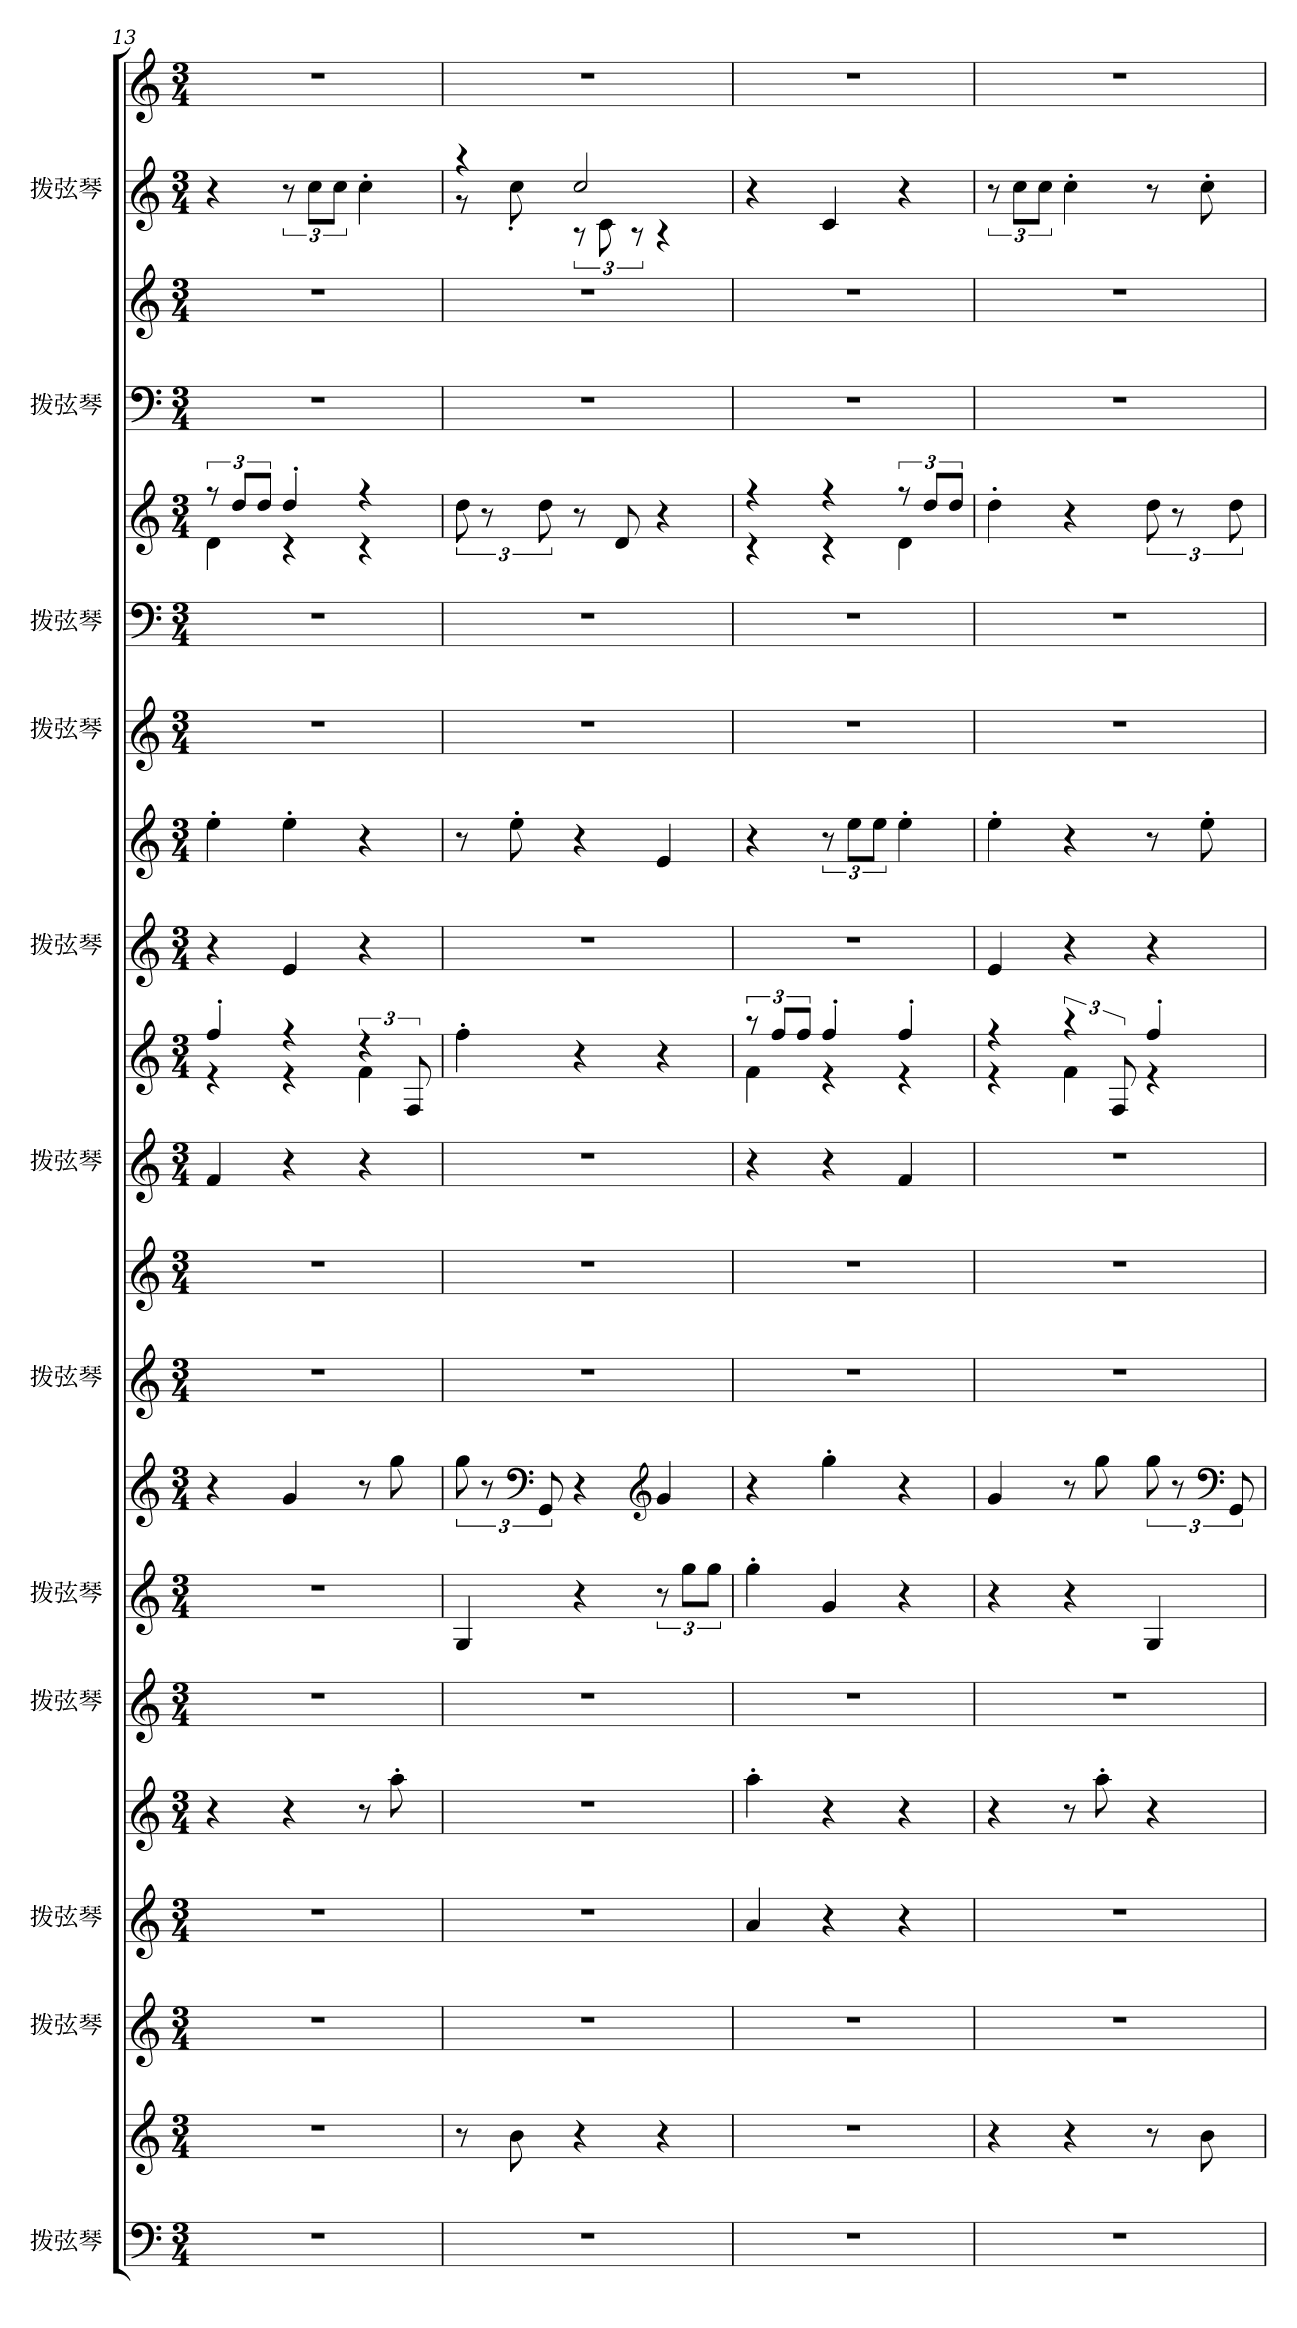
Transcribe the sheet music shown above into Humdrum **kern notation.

**kern	**kern	**kern	**kern	**kern	**kern	**kern	**kern	**kern	**kern	**kern	**kern	**kern	**kern	**kern	**kern	**kern	**kern	**kern	**kern	**kern
*part12	*part12	*part11	*part10	*part10	*part9	*part8	*part8	*part7	*part7	*part6	*part6	*part5	*part5	*part4	*part3	*part3	*part2	*part2	*part1	*part1
*staff21	*staff20	*staff19	*staff18	*staff17	*staff16	*staff15	*staff14	*staff13	*staff12	*staff11	*staff10	*staff9	*staff8	*staff7	*staff6	*staff5	*staff4	*staff3	*staff2	*staff1
*I"拨弦琴	*	*I"拨弦琴	*I"拨弦琴	*	*I"拨弦琴	*I"拨弦琴	*	*I"拨弦琴	*	*I"拨弦琴	*	*I"拨弦琴	*	*I"拨弦琴	*I"拨弦琴	*	*I"拨弦琴	*	*I"拨弦琴	*
*clefF4	*clefG2	*clefG2	*clefG2	*clefG2	*clefG2	*clefG2	*clefG2	*clefG2	*clefG2	*clefG2	*clefG2	*clefG2	*clefG2	*clefG2	*clefF4	*clefG2	*clefF4	*clefG2	*clefG2	*clefG2
*k[]	*k[]	*k[]	*k[]	*k[]	*k[]	*k[]	*k[]	*k[]	*k[]	*k[]	*k[]	*k[]	*k[]	*k[]	*k[]	*k[]	*k[]	*k[]	*k[]	*k[]
*M3/4	*M3/4	*M3/4	*M3/4	*M3/4	*M3/4	*M3/4	*M3/4	*M3/4	*M3/4	*M3/4	*M3/4	*M3/4	*M3/4	*M3/4	*M3/4	*M3/4	*M3/4	*M3/4	*M3/4	*M3/4
=13	=13	=13	=13	=13	=13	=13	=13	=13	=13	=13	=13	=13	=13	=13	=13	=13	=13	=13	=13	=13
*	*	*	*	*	*	*	*	*	*	*	*^	*	*	*	*	*^	*	*	*	*
2.r	2.r	2.r	2.r	4r	2.r	2.r	4r	2.r	2.r	4f/	4ff'/	4r	4r	4ee'\	2.r	2.r	12r	4d\	2.r	2.r	4r	2.r
.	.	.	.	.	.	.	.	.	.	.	.	.	.	.	.	.	12dd/L	.	.	.	.	.
.	.	.	.	.	.	.	.	.	.	.	.	.	.	.	.	.	12dd/J	.	.	.	.	.
.	.	.	.	4r	.	.	4g/	.	.	4r	4r	4r	4e/	4ee'\	.	.	4dd'/	4r	.	.	12r	.
.	.	.	.	.	.	.	.	.	.	.	.	.	.	.	.	.	.	.	.	.	12cc\L	.
.	.	.	.	.	.	.	.	.	.	.	.	.	.	.	.	.	.	.	.	.	12cc\J	.
.	.	.	.	8r	.	.	8r	.	.	4r	6r	4f\	4r	4r	.	.	4r	4r	.	.	4cc'\	.
.	.	.	.	8aa'\	.	.	8gg\	.	.	.	.	.	.	.	.	.	.	.	.	.	.	.
.	.	.	.	.	.	.	.	.	.	.	12F/	.	.	.	.	.	.	.	.	.	.	.
*	*	*	*	*	*	*	*	*	*	*	*v	*v	*	*	*	*	*v	*v	*	*	*	*
=14	=14	=14	=14	=14	=14	=14	=14	=14	=14	=14	=14	=14	=14	=14	=14	=14	=14	=14	=14	=14
*	*	*	*	*	*	*	*	*	*	*	*	*	*	*	*	*	*	*	*^	*
2.r	8r	2.r	2.r	2.r	2.r	4G/	12gg\	2.r	2.r	2.r	4ff'\	2.r	8r	2.r	2.r	12dd\	2.r	2.r	4r	8r	2.r
.	.	.	.	.	.	.	12r	.	.	.	.	.	.	.	.	12r	.	.	.	.	.
.	8b\	.	.	.	.	.	.	.	.	.	.	.	8ee'\	.	.	.	.	.	.	8cc'\	.
*	*	*	*	*	*	*	*clefF4	*	*	*	*	*	*	*	*	*	*	*	*	*	*
.	.	.	.	.	.	.	12GG/	.	.	.	.	.	.	.	.	12dd\	.	.	.	.	.
.	4r	.	.	.	.	4r	4r	.	.	.	4r	.	4r	.	.	8r	.	.	2cc/	12r	.
.	.	.	.	.	.	.	.	.	.	.	.	.	.	.	.	.	.	.	.	12c\	.
.	.	.	.	.	.	.	.	.	.	.	.	.	.	.	.	8d/	.	.	.	.	.
.	.	.	.	.	.	.	.	.	.	.	.	.	.	.	.	.	.	.	.	12r	.
*	*	*	*	*	*	*	*clefG2	*	*	*	*	*	*	*	*	*	*	*	*	*	*
.	4r	.	.	.	.	12r	4g/	.	.	.	4r	.	4e/	.	.	4r	.	.	.	4r	.
.	.	.	.	.	.	12gg\L	.	.	.	.	.	.	.	.	.	.	.	.	.	.	.
.	.	.	.	.	.	12gg\J	.	.	.	.	.	.	.	.	.	.	.	.	.	.	.
*	*	*	*	*	*	*	*	*	*	*	*	*	*	*	*	*	*	*	*v	*v	*
=15	=15	=15	=15	=15	=15	=15	=15	=15	=15	=15	=15	=15	=15	=15	=15	=15	=15	=15	=15	=15
*	*	*	*	*	*	*	*	*	*	*	*^	*	*	*	*	*^	*	*	*	*
2.r	2.r	2.r	4a/	4aa'\	2.r	4gg'\	4r	2.r	2.r	4r	12r	4f\	2.r	4r	2.r	2.r	4r	4r	2.r	2.r	4r	2.r
.	.	.	.	.	.	.	.	.	.	.	12ff/L	.	.	.	.	.	.	.	.	.	.	.
.	.	.	.	.	.	.	.	.	.	.	12ff/J	.	.	.	.	.	.	.	.	.	.	.
.	.	.	4r	4r	.	4g/	4gg'\	.	.	4r	4ff'/	4r	.	12r	.	.	4r	4r	.	.	4c/	.
.	.	.	.	.	.	.	.	.	.	.	.	.	.	12ee\L	.	.	.	.	.	.	.	.
.	.	.	.	.	.	.	.	.	.	.	.	.	.	12ee\J	.	.	.	.	.	.	.	.
.	.	.	4r	4r	.	4r	4r	.	.	4f/	4ff'/	4r	.	4ee'\	.	.	12r	4d\	.	.	4r	.
.	.	.	.	.	.	.	.	.	.	.	.	.	.	.	.	.	12dd/L	.	.	.	.	.
.	.	.	.	.	.	.	.	.	.	.	.	.	.	.	.	.	12dd/J	.	.	.	.	.
*	*	*	*	*	*	*	*	*	*	*	*	*	*	*	*	*	*v	*v	*	*	*	*
!!LO:PB:g=z
=16	=16	=16	=16	=16	=16	=16	=16	=16	=16	=16	=16	=16	=16	=16	=16	=16	=16	=16	=16	=16	=16
2.r	4r	2.r	2.r	4r	2.r	4r	4g/	2.r	2.r	2.r	4r	4r	4e/	4ee'\	2.r	2.r	4dd'\	2.r	2.r	12r	2.r
.	.	.	.	.	.	.	.	.	.	.	.	.	.	.	.	.	.	.	.	12cc\L	.
.	.	.	.	.	.	.	.	.	.	.	.	.	.	.	.	.	.	.	.	12cc\J	.
.	4r	.	.	8r	.	4r	8r	.	.	.	6r	4f\	4r	4r	.	.	4r	.	.	4cc'\	.
.	.	.	.	8aa'\	.	.	8gg\	.	.	.	.	.	.	.	.	.	.	.	.	.	.
.	.	.	.	.	.	.	.	.	.	.	12F/	.	.	.	.	.	.	.	.	.	.
.	8r	.	.	4r	.	4G/	12gg\	.	.	.	4ff'/	4r	4r	8r	.	.	12dd\	.	.	8r	.
.	.	.	.	.	.	.	12r	.	.	.	.	.	.	.	.	.	12r	.	.	.	.
.	8b\	.	.	.	.	.	.	.	.	.	.	.	.	8ee'\	.	.	.	.	.	8cc'\	.
*	*	*	*	*	*	*	*clefF4	*	*	*	*	*	*	*	*	*	*	*	*	*	*
.	.	.	.	.	.	.	12GG/	.	.	.	.	.	.	.	.	.	12dd\	.	.	.	.
*	*	*	*	*	*	*	*	*	*	*	*v	*v	*	*	*	*	*	*	*	*	*
=	=	=	=	=	=	=	=	=	=	=	=	=	=	=	=	=	=	=	=	=
*-	*-	*-	*-	*-	*-	*-	*-	*-	*-	*-	*-	*-	*-	*-	*-	*-	*-	*-	*-	*-
